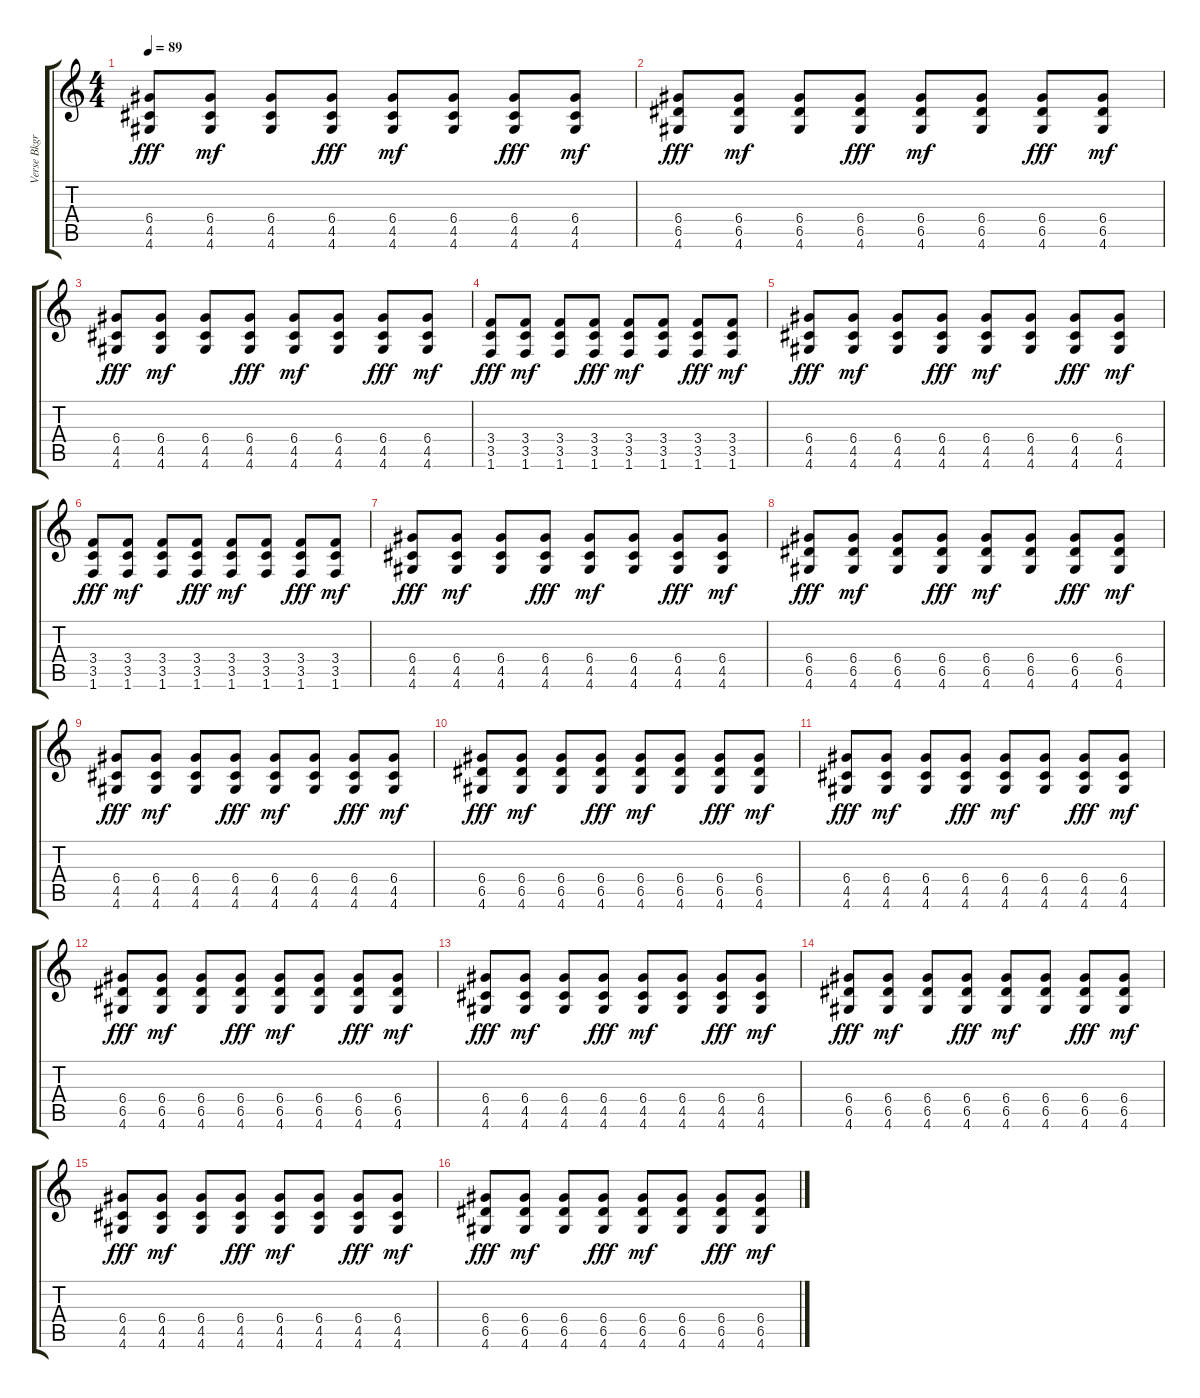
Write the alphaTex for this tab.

\track ("Verse Bkgrd. Slow Guitar" "Verse Bkgr") {instrument electricguitarjazz}
\staff {score tabs}
\tuning (E4 B3 G3 D3 A2 E2) {hide}
\ts (4 4)
\tempo 89
\clef g2
\ks c
(6.4 4.5 4.6).8{dy fff} (6.4 4.5 4.6).8{dy mf} (6.4 4.5 4.6).8 (6.4 4.5 4.6).8{dy fff} (6.4 4.5 4.6).8{dy mf} (6.4 4.5 4.6).8 (6.4 4.5 4.6).8{dy fff} (6.4 4.5 4.6).8{dy mf} |
(6.4 6.5 4.6).8{dy fff} (6.4 6.5 4.6).8{dy mf} (6.4 6.5 4.6).8 (6.4 6.5 4.6).8{dy fff} (6.4 6.5 4.6).8{dy mf} (6.4 6.5 4.6).8 (6.4 6.5 4.6).8{dy fff} (6.4 6.5 4.6).8{dy mf} |
(6.4 4.5 4.6).8{dy fff} (6.4 4.5 4.6).8{dy mf} (6.4 4.5 4.6).8 (6.4 4.5 4.6).8{dy fff} (6.4 4.5 4.6).8{dy mf} (6.4 4.5 4.6).8 (6.4 4.5 4.6).8{dy fff} (6.4 4.5 4.6).8{dy mf} |
(3.4 3.5 1.6).8{dy fff} (3.4 3.5 1.6).8{dy mf} (3.4 3.5 1.6).8 (3.4 3.5 1.6).8{dy fff} (3.4 3.5 1.6).8{dy mf} (3.4 3.5 1.6).8 (3.4 3.5 1.6).8{dy fff} (3.4 3.5 1.6).8{dy mf} |
(6.4 4.5 4.6).8{dy fff} (6.4 4.5 4.6).8{dy mf} (6.4 4.5 4.6).8 (6.4 4.5 4.6).8{dy fff} (6.4 4.5 4.6).8{dy mf} (6.4 4.5 4.6).8 (6.4 4.5 4.6).8{dy fff} (6.4 4.5 4.6).8{dy mf} |
(3.4 3.5 1.6).8{dy fff} (3.4 3.5 1.6).8{dy mf} (3.4 3.5 1.6).8 (3.4 3.5 1.6).8{dy fff} (3.4 3.5 1.6).8{dy mf} (3.4 3.5 1.6).8 (3.4 3.5 1.6).8{dy fff} (3.4 3.5 1.6).8{dy mf} |
(6.4 4.5 4.6).8{dy fff} (6.4 4.5 4.6).8{dy mf} (6.4 4.5 4.6).8 (6.4 4.5 4.6).8{dy fff} (6.4 4.5 4.6).8{dy mf} (6.4 4.5 4.6).8 (6.4 4.5 4.6).8{dy fff} (6.4 4.5 4.6).8{dy mf} |
(6.4 6.5 4.6).8{dy fff} (6.4 6.5 4.6).8{dy mf} (6.4 6.5 4.6).8 (6.4 6.5 4.6).8{dy fff} (6.4 6.5 4.6).8{dy mf} (6.4 6.5 4.6).8 (6.4 6.5 4.6).8{dy fff} (6.4 6.5 4.6).8{dy mf} |
(6.4 4.5 4.6).8{dy fff} (6.4 4.5 4.6).8{dy mf} (6.4 4.5 4.6).8 (6.4 4.5 4.6).8{dy fff} (6.4 4.5 4.6).8{dy mf} (6.4 4.5 4.6).8 (6.4 4.5 4.6).8{dy fff} (6.4 4.5 4.6).8{dy mf} |
(6.4 6.5 4.6).8{dy fff} (6.4 6.5 4.6).8{dy mf} (6.4 6.5 4.6).8 (6.4 6.5 4.6).8{dy fff} (6.4 6.5 4.6).8{dy mf} (6.4 6.5 4.6).8 (6.4 6.5 4.6).8{dy fff} (6.4 6.5 4.6).8{dy mf} |
(6.4 4.5 4.6).8{dy fff} (6.4 4.5 4.6).8{dy mf} (6.4 4.5 4.6).8 (6.4 4.5 4.6).8{dy fff} (6.4 4.5 4.6).8{dy mf} (6.4 4.5 4.6).8 (6.4 4.5 4.6).8{dy fff} (6.4 4.5 4.6).8{dy mf} |
(6.4 6.5 4.6).8{dy fff} (6.4 6.5 4.6).8{dy mf} (6.4 6.5 4.6).8 (6.4 6.5 4.6).8{dy fff} (6.4 6.5 4.6).8{dy mf} (6.4 6.5 4.6).8 (6.4 6.5 4.6).8{dy fff} (6.4 6.5 4.6).8{dy mf} |
(6.4 4.5 4.6).8{dy fff} (6.4 4.5 4.6).8{dy mf} (6.4 4.5 4.6).8 (6.4 4.5 4.6).8{dy fff} (6.4 4.5 4.6).8{dy mf} (6.4 4.5 4.6).8 (6.4 4.5 4.6).8{dy fff} (6.4 4.5 4.6).8{dy mf} |
(6.4 6.5 4.6).8{dy fff} (6.4 6.5 4.6).8{dy mf} (6.4 6.5 4.6).8 (6.4 6.5 4.6).8{dy fff} (6.4 6.5 4.6).8{dy mf} (6.4 6.5 4.6).8 (6.4 6.5 4.6).8{dy fff} (6.4 6.5 4.6).8{dy mf} |
(6.4 4.5 4.6).8{dy fff} (6.4 4.5 4.6).8{dy mf} (6.4 4.5 4.6).8 (6.4 4.5 4.6).8{dy fff} (6.4 4.5 4.6).8{dy mf} (6.4 4.5 4.6).8 (6.4 4.5 4.6).8{dy fff} (6.4 4.5 4.6).8{dy mf} |
(6.4 6.5 4.6).8{dy fff} (6.4 6.5 4.6).8{dy mf} (6.4 6.5 4.6).8 (6.4 6.5 4.6).8{dy fff} (6.4 6.5 4.6).8{dy mf} (6.4 6.5 4.6).8 (6.4 6.5 4.6).8{dy fff} (6.4 6.5 4.6).8{dy mf}
